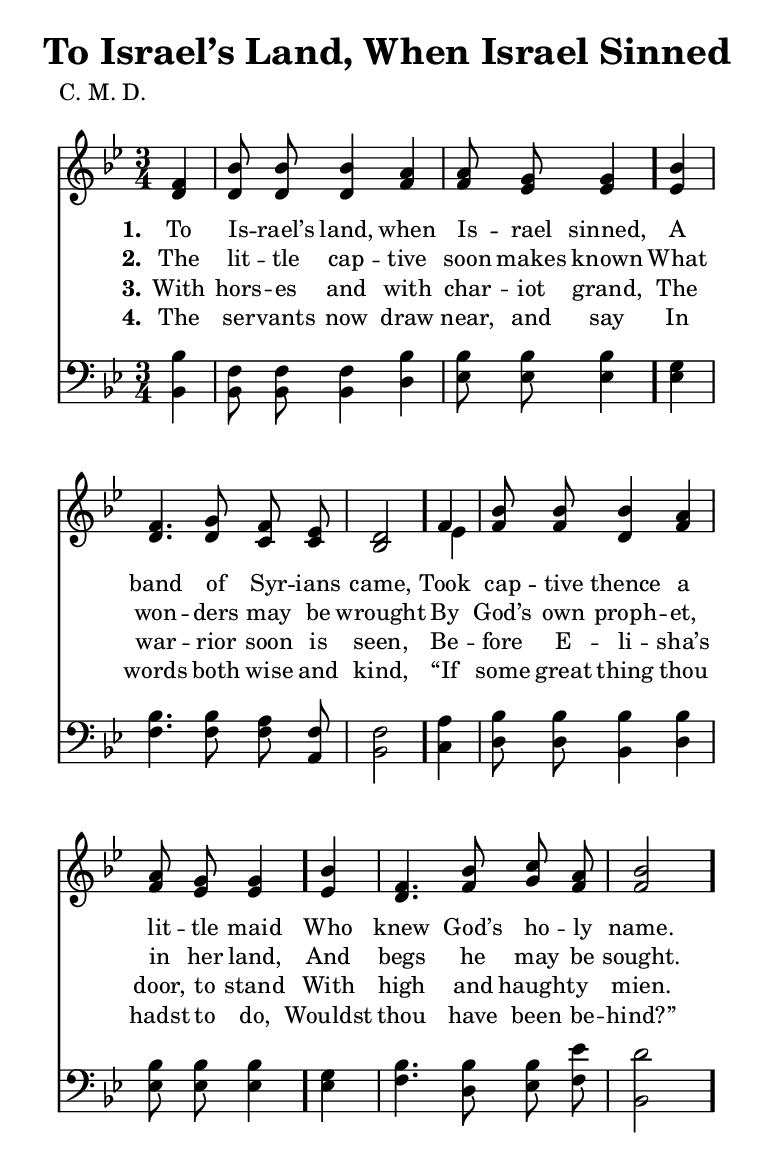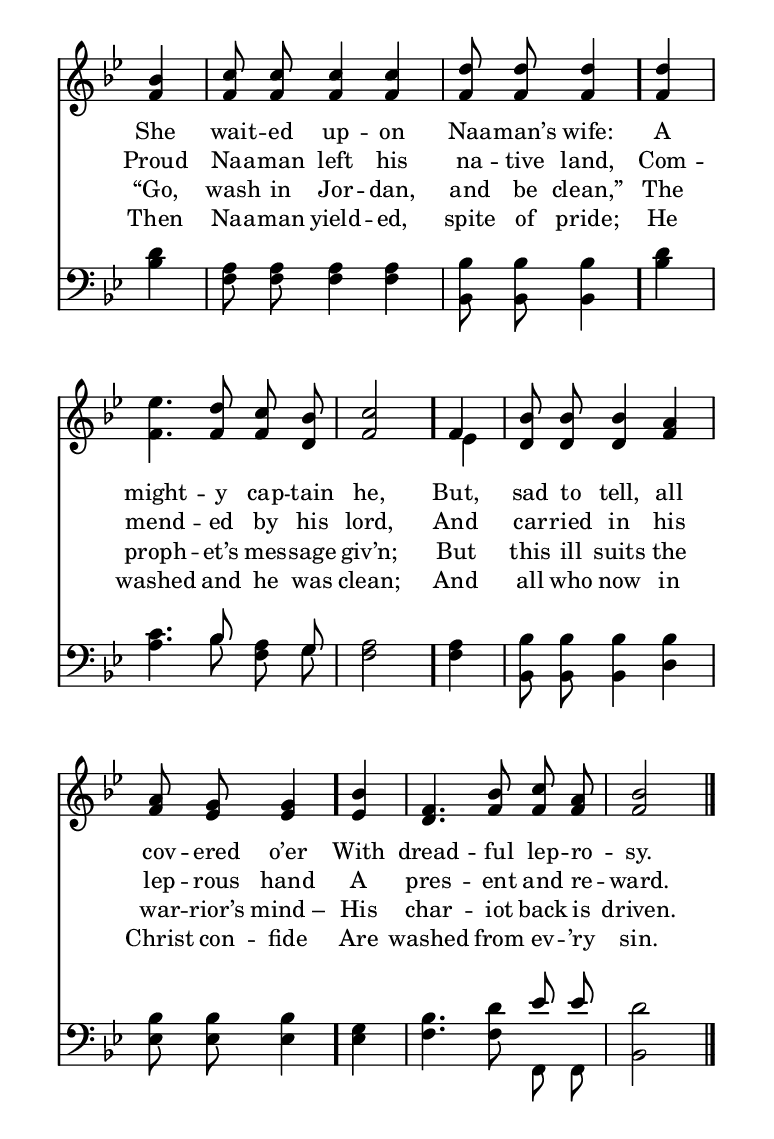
\include "common/global.ily"
\paper {
  \include "common/paper.ily"
}

\header{
  %children
  hymnnumber = "326"
  title = "To Israel’s Land, When Israel Sinned"
  tunename = "Wilson"
  meter = "C. M. D."
  poet = ""
  composer = ""
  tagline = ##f
}

global = {
  \include "common/overrides.ily"
  \override Staff.TimeSignature.style = #'numbered
  \time 3/4
  \override Score.MetronomeMark.transparent = ##t % hide all fermata changes too
  \tempo 4=80
  \key bes \major
  \partial 4
  \autoBeamOff
}

patternA = { c4 | c8 c c4 c | c8 c8 c4 }
patternB = { c4 | c4. c8 c c | c2 }

notesSoprano = {
\global
\relative c' {

  \changePitch \patternA { f | bes bes bes a | a g g }
  \changePitch \patternB { bes | f g f ees | d }
  \changePitch \patternA { f | bes bes bes a | a g g }
  \changePitch \patternB { bes | f bes c a | bes }

  \changePitch \patternA { bes | c c c c | d d d }
  \changePitch \patternB { d | ees d c bes | c }
  \changePitch \patternA { f, | bes bes bes a | a g g }
  \changePitch \patternB { bes | f bes c a | bes }

  \bar "|."

}
}

notesAlto = {
\global
\relative e' {

  \changePitch \patternA { d | d d d f | f ees ees }
  \changePitch \patternB { ees | d d c c | bes }
  \changePitch \patternA { ees | f f d f | f ees ees }
  \changePitch \patternB { ees | d f g f | f }

  \changePitch \patternA { f | f f f f | f f f }
  \changePitch \patternB { f | f f f d | f }
  \changePitch \patternA { ees | d d d f | f ees ees }
  \changePitch \patternB { ees | d f f f | f }

}
}

notesTenor = {
\global
\relative a {

  \changePitch \patternA { bes | f f f bes | bes bes bes }
  \changePitch \patternB { g | bes bes a f | f }
  \changePitch \patternA { a | bes bes bes bes | bes bes bes }
  \changePitch \patternB { g | bes bes bes ees | d }

  \changePitch \patternA { d | a a a a | bes bes bes }
  \changePitch \patternB { d | c bes a g | a }
  \changePitch \patternA { a | bes bes bes bes | bes bes bes }
  \changePitch \patternB { g | bes d ees ees | d }

}
}

notesBass = {
\global
\relative f, {

  \changePitch \patternA { bes | bes bes bes d | ees ees ees }
  \changePitch \patternB { ees | f f f a, | bes }
  \changePitch \patternA { c | d d bes d | ees ees ees }
  \changePitch \patternB { ees | f d ees f | bes, }

  \changePitch \patternA { bes' | f f f f | bes, bes bes }
  \changePitch \patternB { bes' | a bes f g | f }
  \changePitch \patternA { f | bes, bes bes d | ees ees ees }
  \changePitch \patternB { ees | f f f, f | bes }

}
}

wordsA = \lyricmode {
\set stanza = "1."

To Is -- rael’s land, when Is -- rael sinned, \bar "."
A band of Syr -- ians came, \bar "."
Took cap -- tive thence a lit -- tle maid \bar "."
Who knew God’s ho -- ly name. \bar "."
She wait -- ed up -- on Naa -- man’s wife: \bar "."
A might -- y cap -- tain he, \bar "."
But, sad to tell, all cov -- ered o’er \bar "."
With dread -- ful lep -- ro -- sy. \bar "."

}

wordsB = \lyricmode {
\set stanza = "2."

The lit -- tle cap -- tive soon makes known
What won -- ders may be wrought
By God’s own proph -- et, in her land,
And begs he may be sought.
Proud Naa -- man left his na -- tive land,
Com -- mend -- ed by his lord,
And car -- ried in his lep -- rous hand
A pres -- ent and re -- ward.

}

wordsC = \lyricmode {
\set stanza = "3."

With hors -- es and with char -- iot grand,
The war -- rior soon is seen,
Be -- fore E -- li -- sha’s door, to stand
With high and haught -- y mien.
“Go, wash in Jor -- dan, and be clean,”
The proph -- et’s mes -- sage giv’n;
But this ill suits the war -- rior’s mind_–
His char -- iot back is driven.

}

wordsD = \lyricmode {
\set stanza = "4."

The ser -- vants now draw near, and say
In words both wise and kind,
“If some great thing thou hadst to do,
Wouldst thou have been be -- hind?”
Then Naa -- man yield -- ed, spite of pride;
He washed and he was clean;
And all who now in Christ con -- fide
Are washed from ev -- ’ry sin.

}

\score {
  \context ChoirStaff <<
    \context Staff = upper <<
      \set Staff.autoBeaming = ##f
      \set ChoirStaff.systemStartDelimiter = #'SystemStartBar
      \set ChoirStaff.printPartCombineTexts = ##f
      \partcombine #'(2 . 9) \notesSoprano \notesAlto
      \context NullVoice = sopranos { \voiceOne << \notesSoprano >> }
      \context Lyrics = one   \lyricsto sopranos \wordsA
      \context Lyrics = two   \lyricsto sopranos \wordsB
      \context Lyrics = three \lyricsto sopranos \wordsC
      \context Lyrics = four  \lyricsto sopranos \wordsD
    >>
    \context Staff = men <<
      \set Staff.autoBeaming = ##f
      \clef bass
      \set ChoirStaff.printPartCombineTexts = ##f
      \partcombine #'(2 . 9) \notesTenor \notesBass
    >>
  >>
  \layout {
    \include "common/layout.ily"
  }
  \midi{
    \include "common/midi.ily"
  }
}

\version "2.19.49"  % necessary for upgrading to future LilyPond versions.

% vi:set et ts=2 sw=2 ai nocindent syntax=lilypond:
